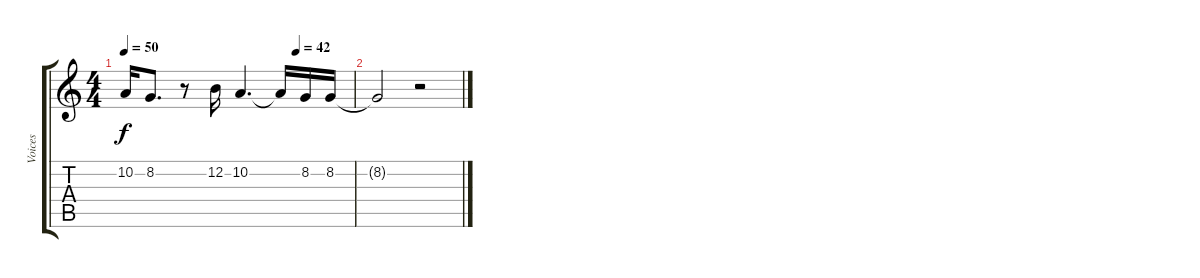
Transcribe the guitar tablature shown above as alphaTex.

\track ("Voices" "Voices") {instrument lead6voice}
\staff {score tabs}
\tuning (E4 B3 G3 D3 A2 E2) {hide}
\ts (4 4)
\tempo 50
\tempo (42 0.75)
\clef g2
\ks c
10.2{t}.16{dy f} 8.2.8{d} r.8 12.2.16 10.2.4{d} 10.2{t}.16 8.2.16 8.2.16 |
8.2{t}.2{volume 1} r.2
